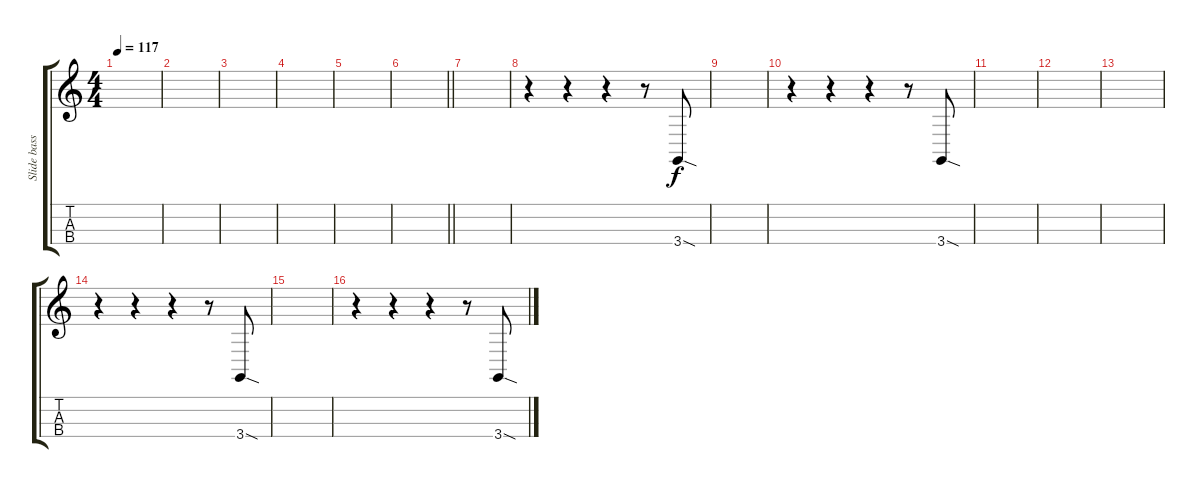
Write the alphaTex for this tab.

\track ("Slide bass" "Slide bass") {instrument lead8bassandlead}
\staff {score tabs}
\tuning (G3 D3 A2 E2) {hide}
\ts (4 4)
\tempo 117
\clef g2
\ks c
|
|
|
|
|
\barLineRight lightlight
|
|
r.4 r.4 r.4 r.8 3.4{sod}.8 |
|
r.4 r.4 r.4 r.8 3.4{sod}.8 |
|
|
|
r.4 r.4 r.4 r.8 3.4{sod}.8 |
|
r.4 r.4 r.4 r.8 3.4{sod}.8
